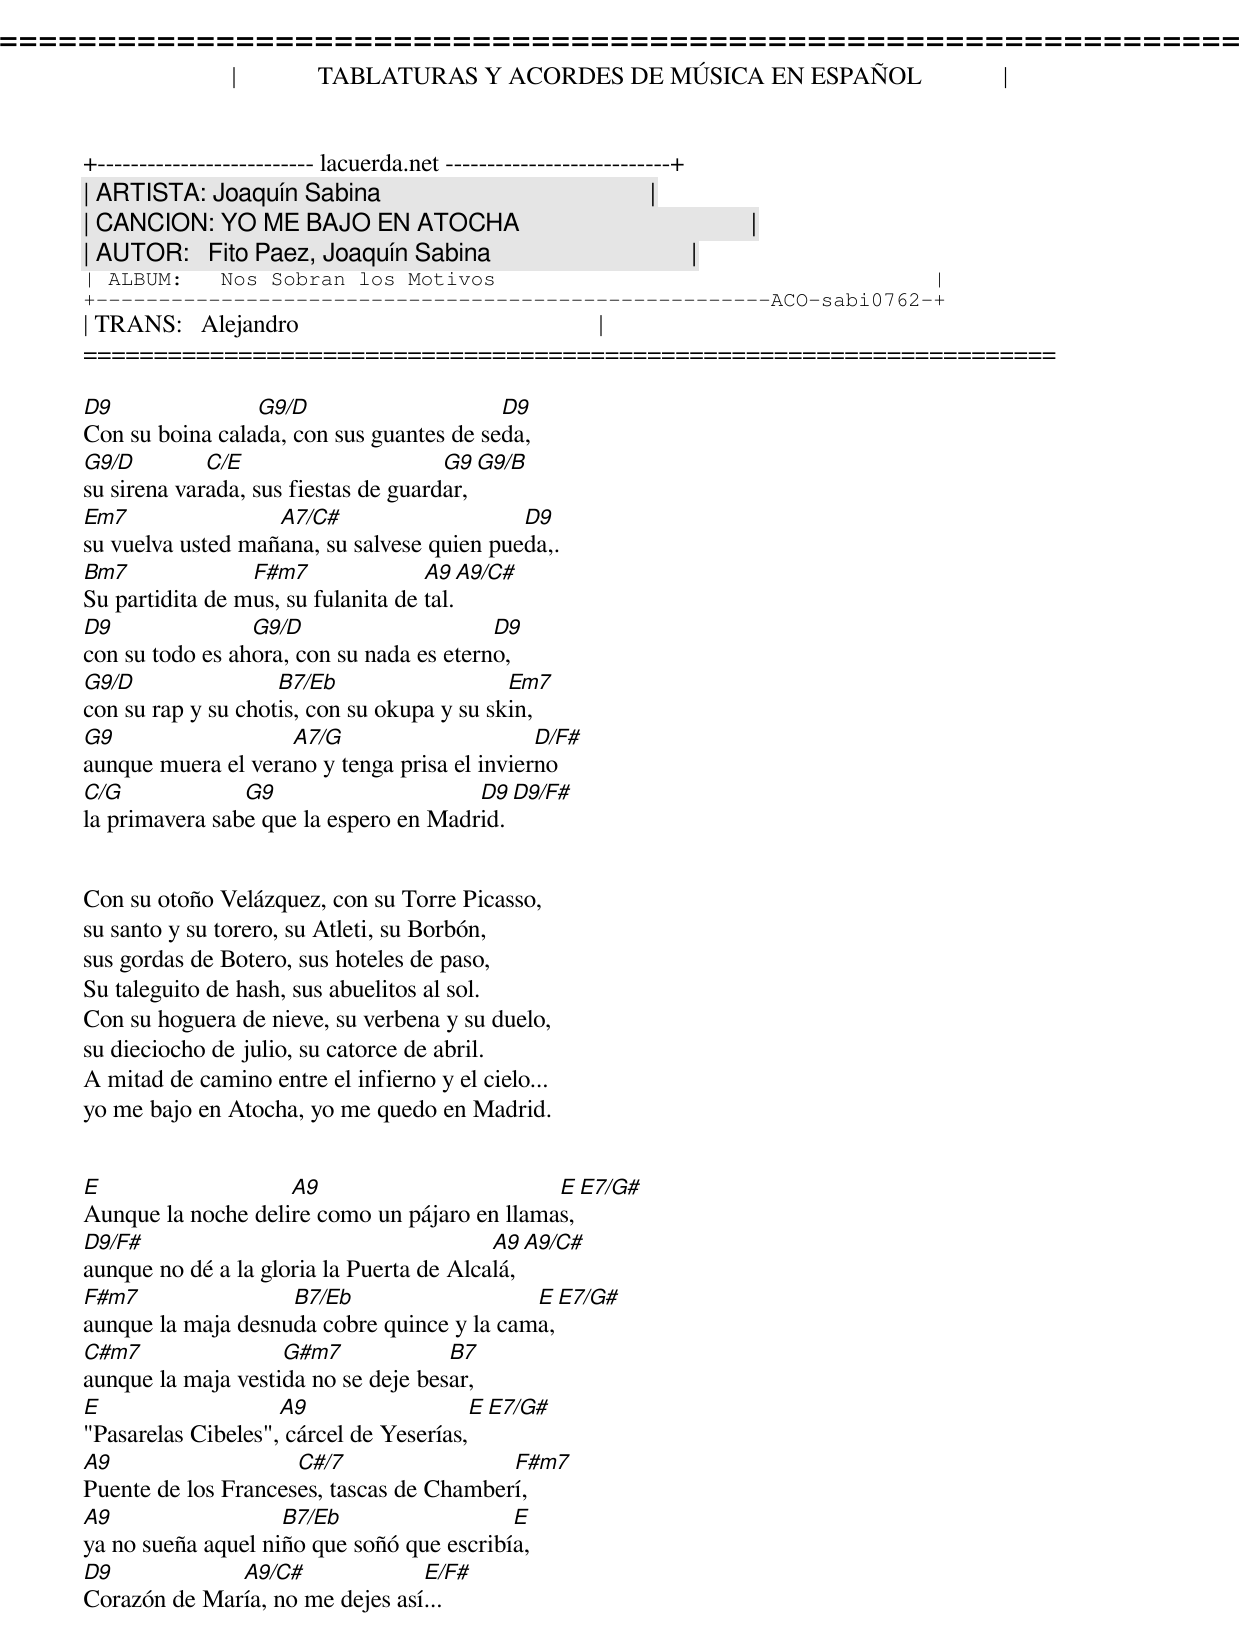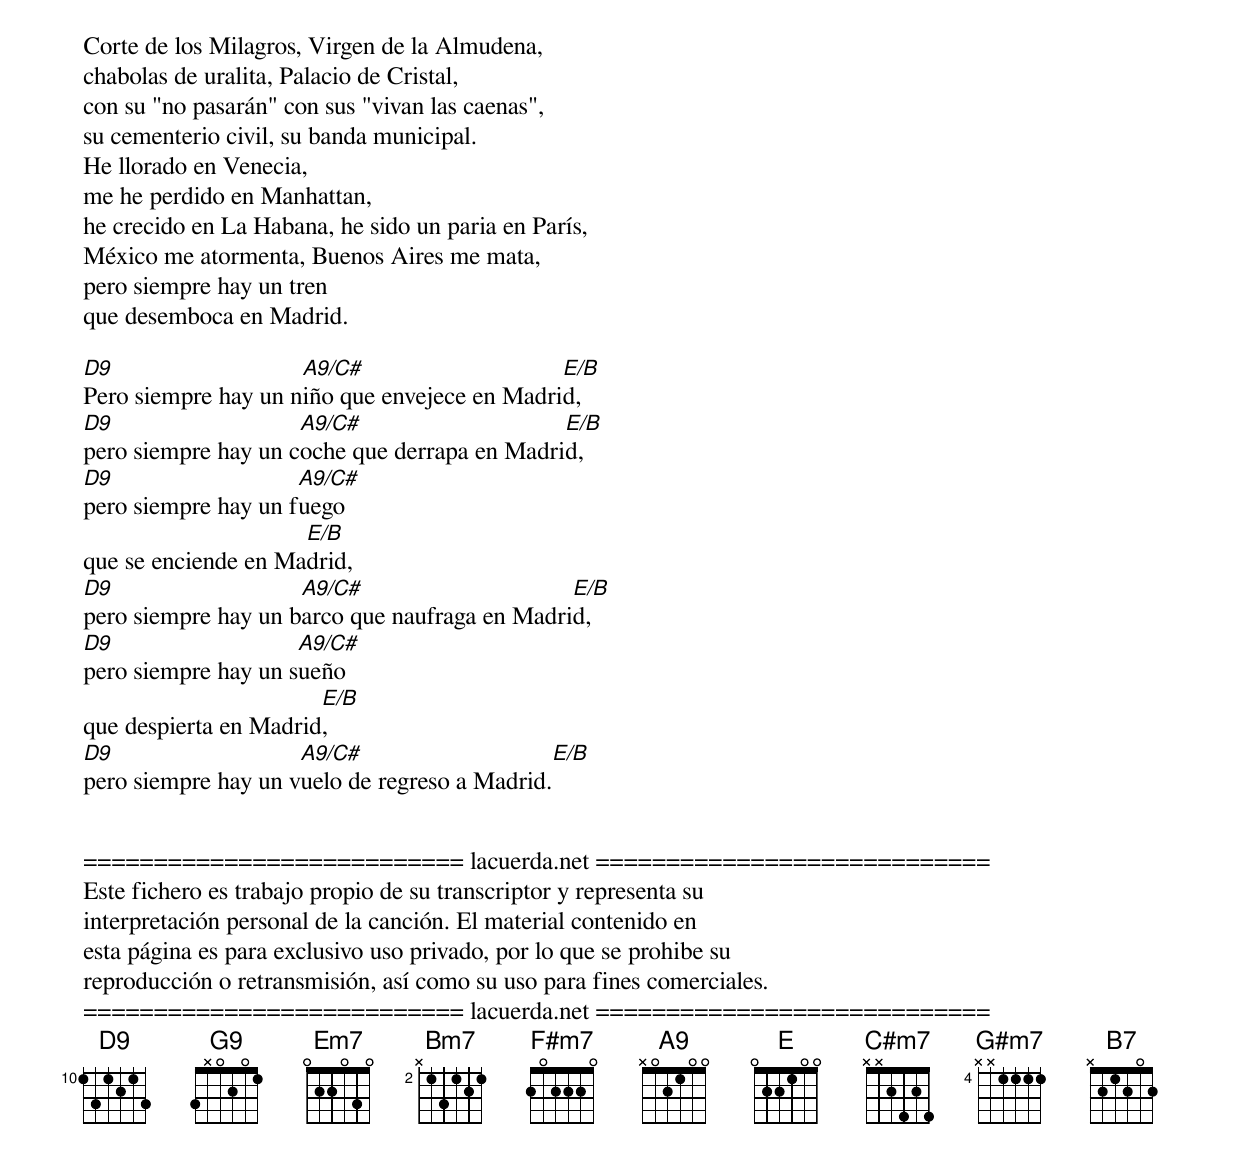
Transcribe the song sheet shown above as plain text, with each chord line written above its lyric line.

=====================================================================
|             TABLATURAS Y ACORDES DE MÚSICA EN ESPAÑOL             |
+-------------------------- lacuerda.net ---------------------------+
| ARTISTA: Joaquín Sabina                                           |
| CANCION: YO ME BAJO EN ATOCHA                                     |
| AUTOR:   Fito Paez, Joaquín Sabina                                |
| ALBUM:   Nos Sobran los Motivos                                   |
+------------------------------------------------------ACO-sabi0762-+
| TRANS:   Alejandro                                                |
=====================================================================

D9               G9/D                     D9
Con su boina calada, con sus guantes de seda,
G9/D         C/E                      G9  G9/B
su sirena varada, sus fiestas de guardar,
Em7                A7/C#                    D9
su vuelva usted mañana, su salvese quien pueda,.
Bm7              F#m7               A9  A9/C#
Su partidita de mus, su fulanita de tal.
D9               G9/D                     D9
con su todo es ahora, con su nada es eterno,
G9/D                B7/Eb                   Em7
con su rap y su chotis, con su okupa y su skin,
G9                  A7/G                      D/F#
aunque muera el verano y tenga prisa el invierno
C/G             G9                     D9  D9/F#
la primavera sabe que la espero en Madrid.


Con su otoño Velázquez, con su Torre Picasso,
su santo y su torero, su Atleti, su Borbón,
sus gordas de Botero, sus hoteles de paso,
Su taleguito de hash, sus abuelitos al sol.
Con su hoguera de nieve, su verbena y su duelo,
su dieciocho de julio, su catorce de abril.
A mitad de camino entre el infierno y el cielo...
yo me bajo en Atocha, yo me quedo en Madrid.


E                   A9                        E E7/G#
Aunque la noche delire como un pájaro en llamas,
D9/F#                                     A9  A9/C#
aunque no dé a la gloria la Puerta de Alcalá,
F#m7                B7/Eb                   E  E7/G#
aunque la maja desnuda cobre quince y la cama,
C#m7                G#m7             B7
aunque la maja vestida no se deje besar,
E                   A9                        E E7/G#
"Pasarelas Cibeles", cárcel de Yeserías,
A9                   C#/7                 F#m7
Puente de los Franceses, tascas de Chamberí,
A9                  B7/Eb                  E
ya no sueña aquel niño que soñó que escribía,
D9            A9/C#              E/F#
Corazón de María, no me dejes así...


Corte de los Milagros, Virgen de la Almudena,
chabolas de uralita, Palacio de Cristal,
con su "no pasarán" con sus "vivan las caenas",
su cementerio civil, su banda municipal.
He llorado en Venecia,
me he perdido en Manhattan,
he crecido en La Habana, he sido un paria en París,
México me atormenta, Buenos Aires me mata,
pero siempre hay un tren
que desemboca en Madrid.

D9                   A9/C#                    E/B
Pero siempre hay un niño que envejece en Madrid,
D9                   A9/C#                    E/B
pero siempre hay un coche que derrapa en Madrid,
D9                   A9/C#
pero siempre hay un fuego
                     E/B
que se enciende en Madrid,
D9                   A9/C#                     E/B
pero siempre hay un barco que naufraga en Madrid,
D9                   A9/C#
pero siempre hay un sueño
                       E/B
que despierta en Madrid,
D9                   A9/C#                     E/B
pero siempre hay un vuelo de regreso a Madrid.


=========================== lacuerda.net ============================
Este fichero es trabajo propio de su transcriptor y representa su
interpretación personal de la canción. El material contenido en
esta página es para exclusivo uso privado, por lo que se prohibe su
reproducción o retransmisión, así como su uso para fines comerciales.
=========================== lacuerda.net ============================
